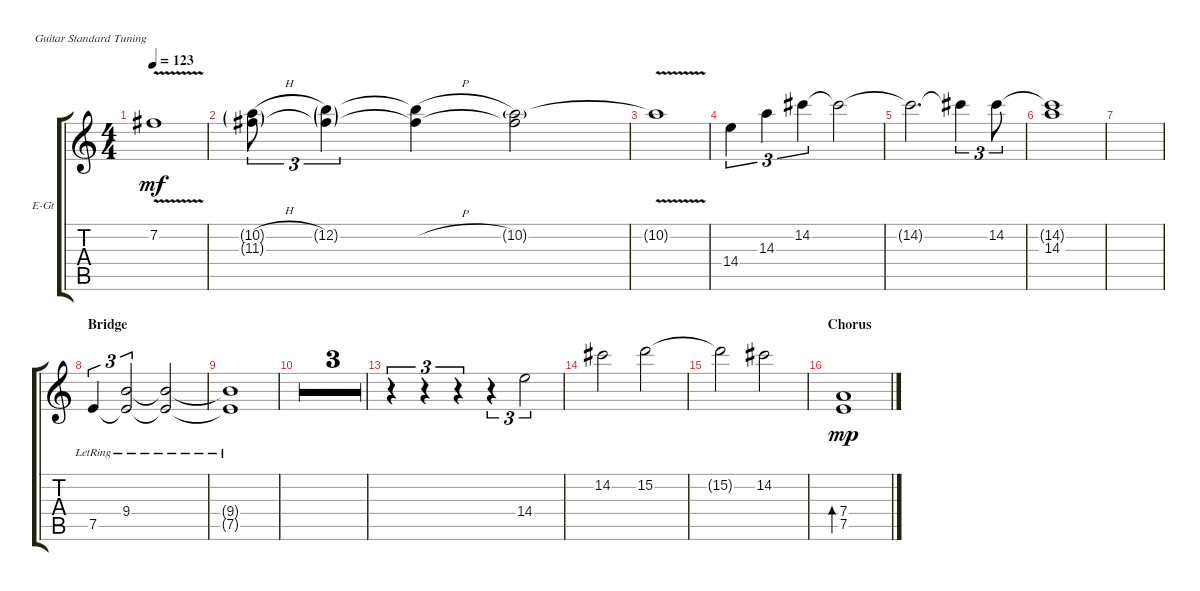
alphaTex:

\defaultSystemsLayout 4
\bracketExtendMode groupsimilarinstruments
\firstSystemTrackNameOrientation horizontal
\otherSystemsTrackNameOrientation horizontal
\track ("Electric Guitar 2" "E-Gt") {multiBarRest instrument overdrivenguitar}
\staff {score tabs}
\tuning (E4 B3 G3 D3 A2 E2)
\ts (4 4)
\tempo 123
\clef g2
\ks c
7.2{v t}.1{dy mf} |
(10.2{h g} 11.3{g}).8{tu (3 2)} (12.2{g} 11.3{g t}).4{tu (3 2)} (12.2{h t} 11.3{t}).4 (10.2{g} 11.3{t}).2 |
10.2{v t}.1 |
14.4.4{tu (3 2)} 14.3.4{tu (3 2)} 14.2.4{tu (3 2)} 14.2{t}.2 |
14.2{t}.2{d} 14.2{t}.4{tu (3 2)} 14.2.8{tu (3 2)} |
(14.3 14.2{t}).1 |
|
\section ("" "Bridge")
7.5{lr}.4{tu (3 2)} (9.4{lr} 7.5{lr t}).2{tu (3 2)} (9.4{lr t} 7.5{lr t}).2 |
(9.4{lr t} 7.5{lr t}).1 |
|
|
|
r.4{tu (3 2)} r.4{tu (3 2)} r.4{tu (3 2)} r.4{tu (3 2)} 14.4.2{tu (3 2)} |
14.2.2 15.2.2 |
15.2{t}.2 14.2.2 |
\section ("" "Chorus")
(7.5 7.4).1{bd 479 dy mp}
